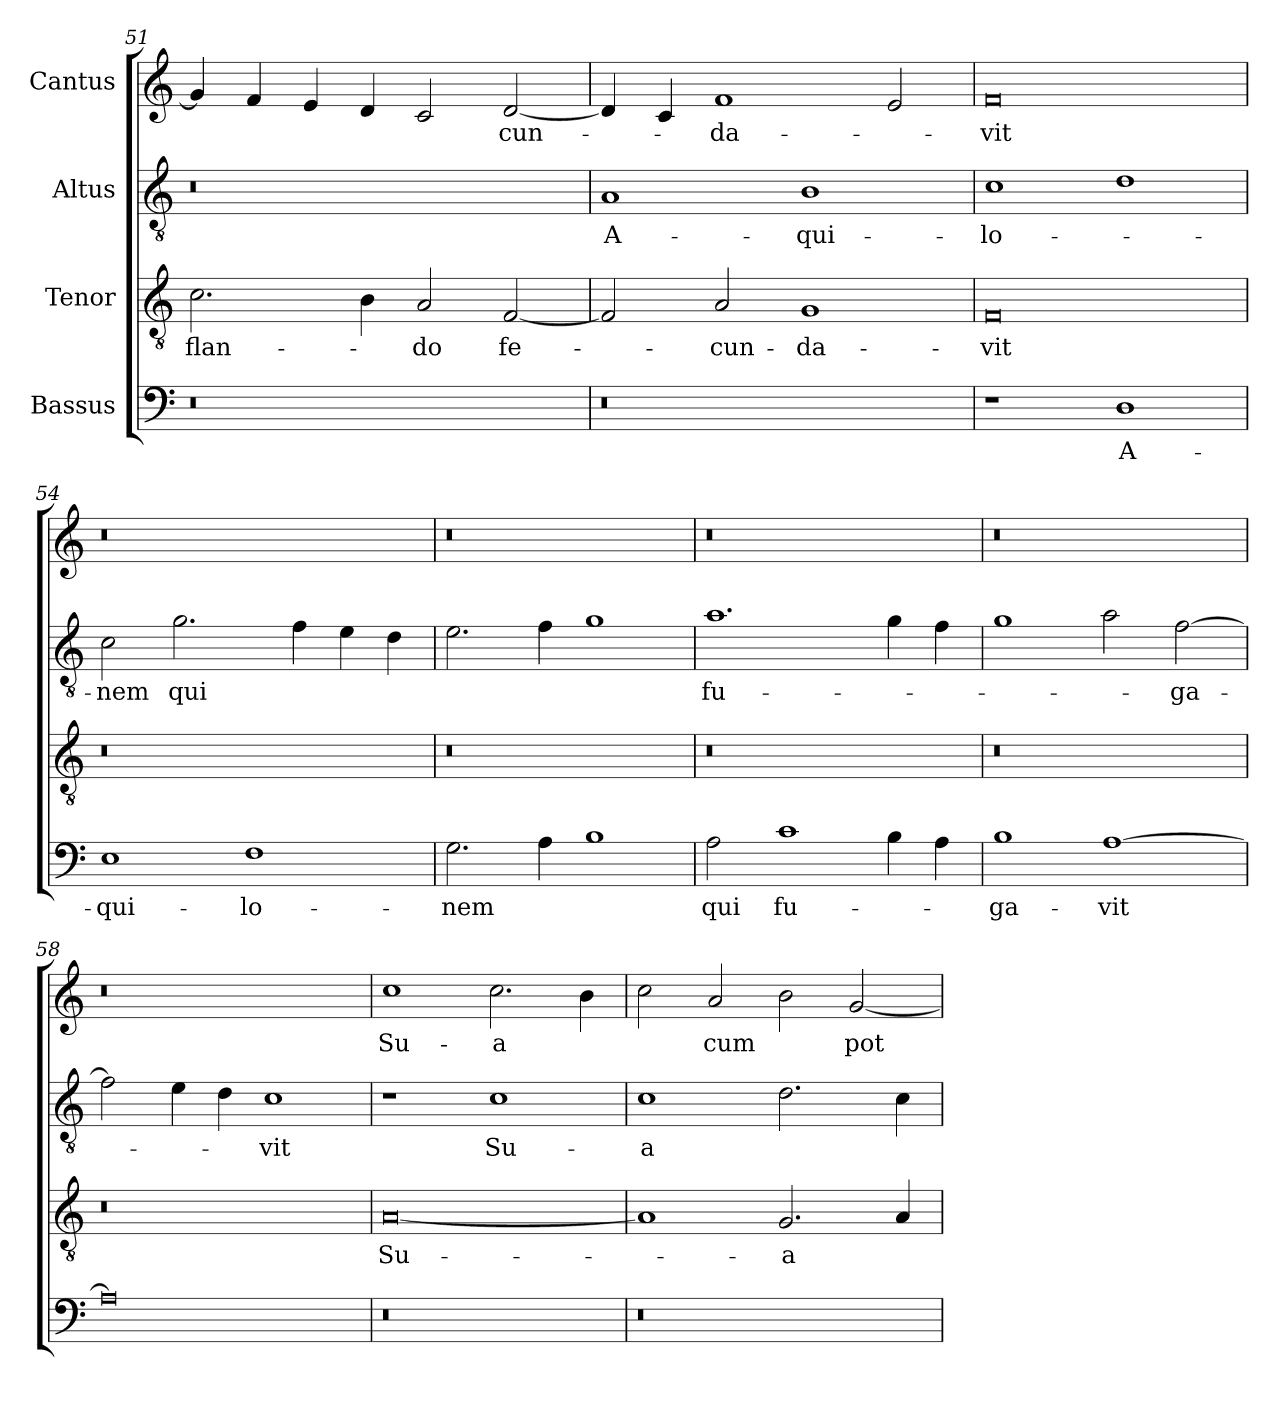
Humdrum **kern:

**kern	**text	**kern	**text	**kern	**text	**kern	**text
*part4	*part4	*part3	*part3	*part2	*part2	*part1	*part1
*staff4	*staff4	*staff3	*staff3	*staff2	*staff2	*staff1	*staff1
*I"Bassus	*	*I"Tenor	*	*I"Altus	*	*I"Cantus	*
*clefF4	*	*clefGv2	*	*clefGv2	*	*clefG2	*
*k[]	*	*k[]	*	*k[]	*	*k[]	*
*C:	*	*C:	*	*C:	*	*C:	*
=51	=51	=51	=51	=51	=51	=51	=51
0r	.	2.c\	-flan-	0r	.	4g/]	.
.	.	.	.	.	.	4f/	.
.	.	.	.	.	.	4e/	.
.	.	4B\	.	.	.	4d/	.
.	.	2A/	-do	.	.	2c/	.
.	.	[2F/	fe-	.	.	[2d/	-cun-
=52	=52	=52	=52	=52	=52	=52	=52
0r	.	2F/]	.	1A/	A-	4d/]	.
.	.	.	.	.	.	4c/	.
.	.	2A/	-cun-	.	.	1f/	-da-
.	.	1G/	-da-	1B\	-qui-	.	.
.	.	.	.	.	.	2e/	.
=53	=53	=53	=53	=53	=53	=53	=53
1r	.	0F/	-vit	1c\	-lo-	0f/	-vit
1D\	A-	.	.	1d\	.	.	.
!!LO:LB:g=z
=54	=54	=54	=54	=54	=54	=54	=54
1E\	-qui-	0r	.	2c\	-nem	0r	.
.	.	.	.	2.g\	qui	.	.
1F\	-lo-	.	.	.	.	.	.
.	.	.	.	4f\	.	.	.
.	.	.	.	4e\	.	.	.
.	.	.	.	4d\	.	.	.
=55	=55	=55	=55	=55	=55	=55	=55
2.G\	-nem	0r	.	2.e\	.	0r	.
4A\	.	.	.	4f\	.	.	.
1B\	.	.	.	1g\	.	.	.
=56	=56	=56	=56	=56	=56	=56	=56
2A\	qui	0r	.	1.a\	fu-	0r	.
1c\	fu-	.	.	.	.	.	.
4B\	.	.	.	4g\	.	.	.
4A\	.	.	.	4f\	.	.	.
=57	=57	=57	=57	=57	=57	=57	=57
1B\	-ga-	0r	.	1g\	.	0r	.
[1A\	-vit	.	.	2a\	.	.	.
.	.	.	.	[2f\	-ga-	.	.
=58	=58	=58	=58	=58	=58	=58	=58
0A\]	.	0r	.	2f\]	.	0r	.
.	.	.	.	4e\	.	.	.
.	.	.	.	4d\	.	.	.
.	.	.	.	1c\	-vit	.	.
=59	=59	=59	=59	=59	=59	=59	=59
0r	.	[0A/	Su-	1r	.	1cc\	Su-
.	.	.	.	1c\	Su-	2.cc\	-a
.	.	.	.	.	.	4b\	.
!!LO:LB:g=z
=60	=60	=60	=60	=60	=60	=60	=60
0r	.	1A/]	.	1c\	-a	2cc\	.
.	.	.	.	.	.	2a/	cum
.	.	2.G/	-a	2.d\	.	2b\	.
.	.	.	.	.	.	[2g/	pot-
.	.	4A/	.	4c\	.	.	.
=	=	=	=	=	=	=	=
*-	*-	*-	*-	*-	*-	*-	*-
